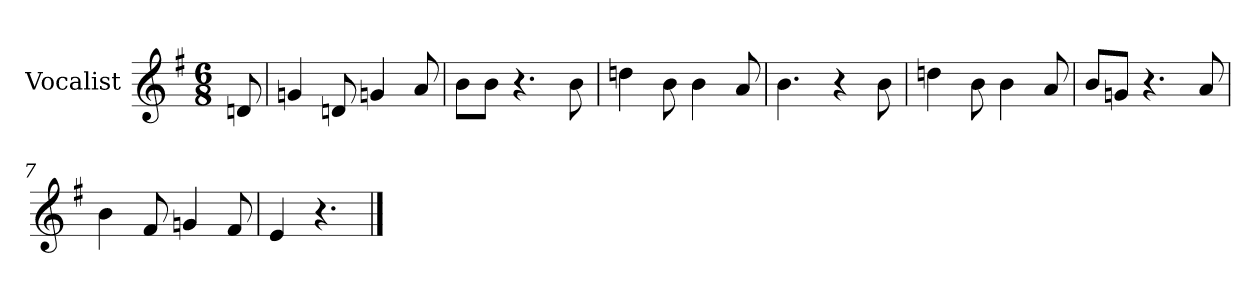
**kern
*part1
*staff1
*I"Vocalist
*k[f#]
*e:
*M6/8
=
8dn
=1
4gn
8dn
4gn
8a
=2
8bL
8bJ
4.r
8b
=3
4ddn
8b
4b
8a
=4
4.b
4r
8b
=5
4ddn
8b
4b
8a
=6
8bL
8gnJ
4.r
8a
=7
4b
8f#
4gn
8f#
=8
4e
4.r
==
*-
